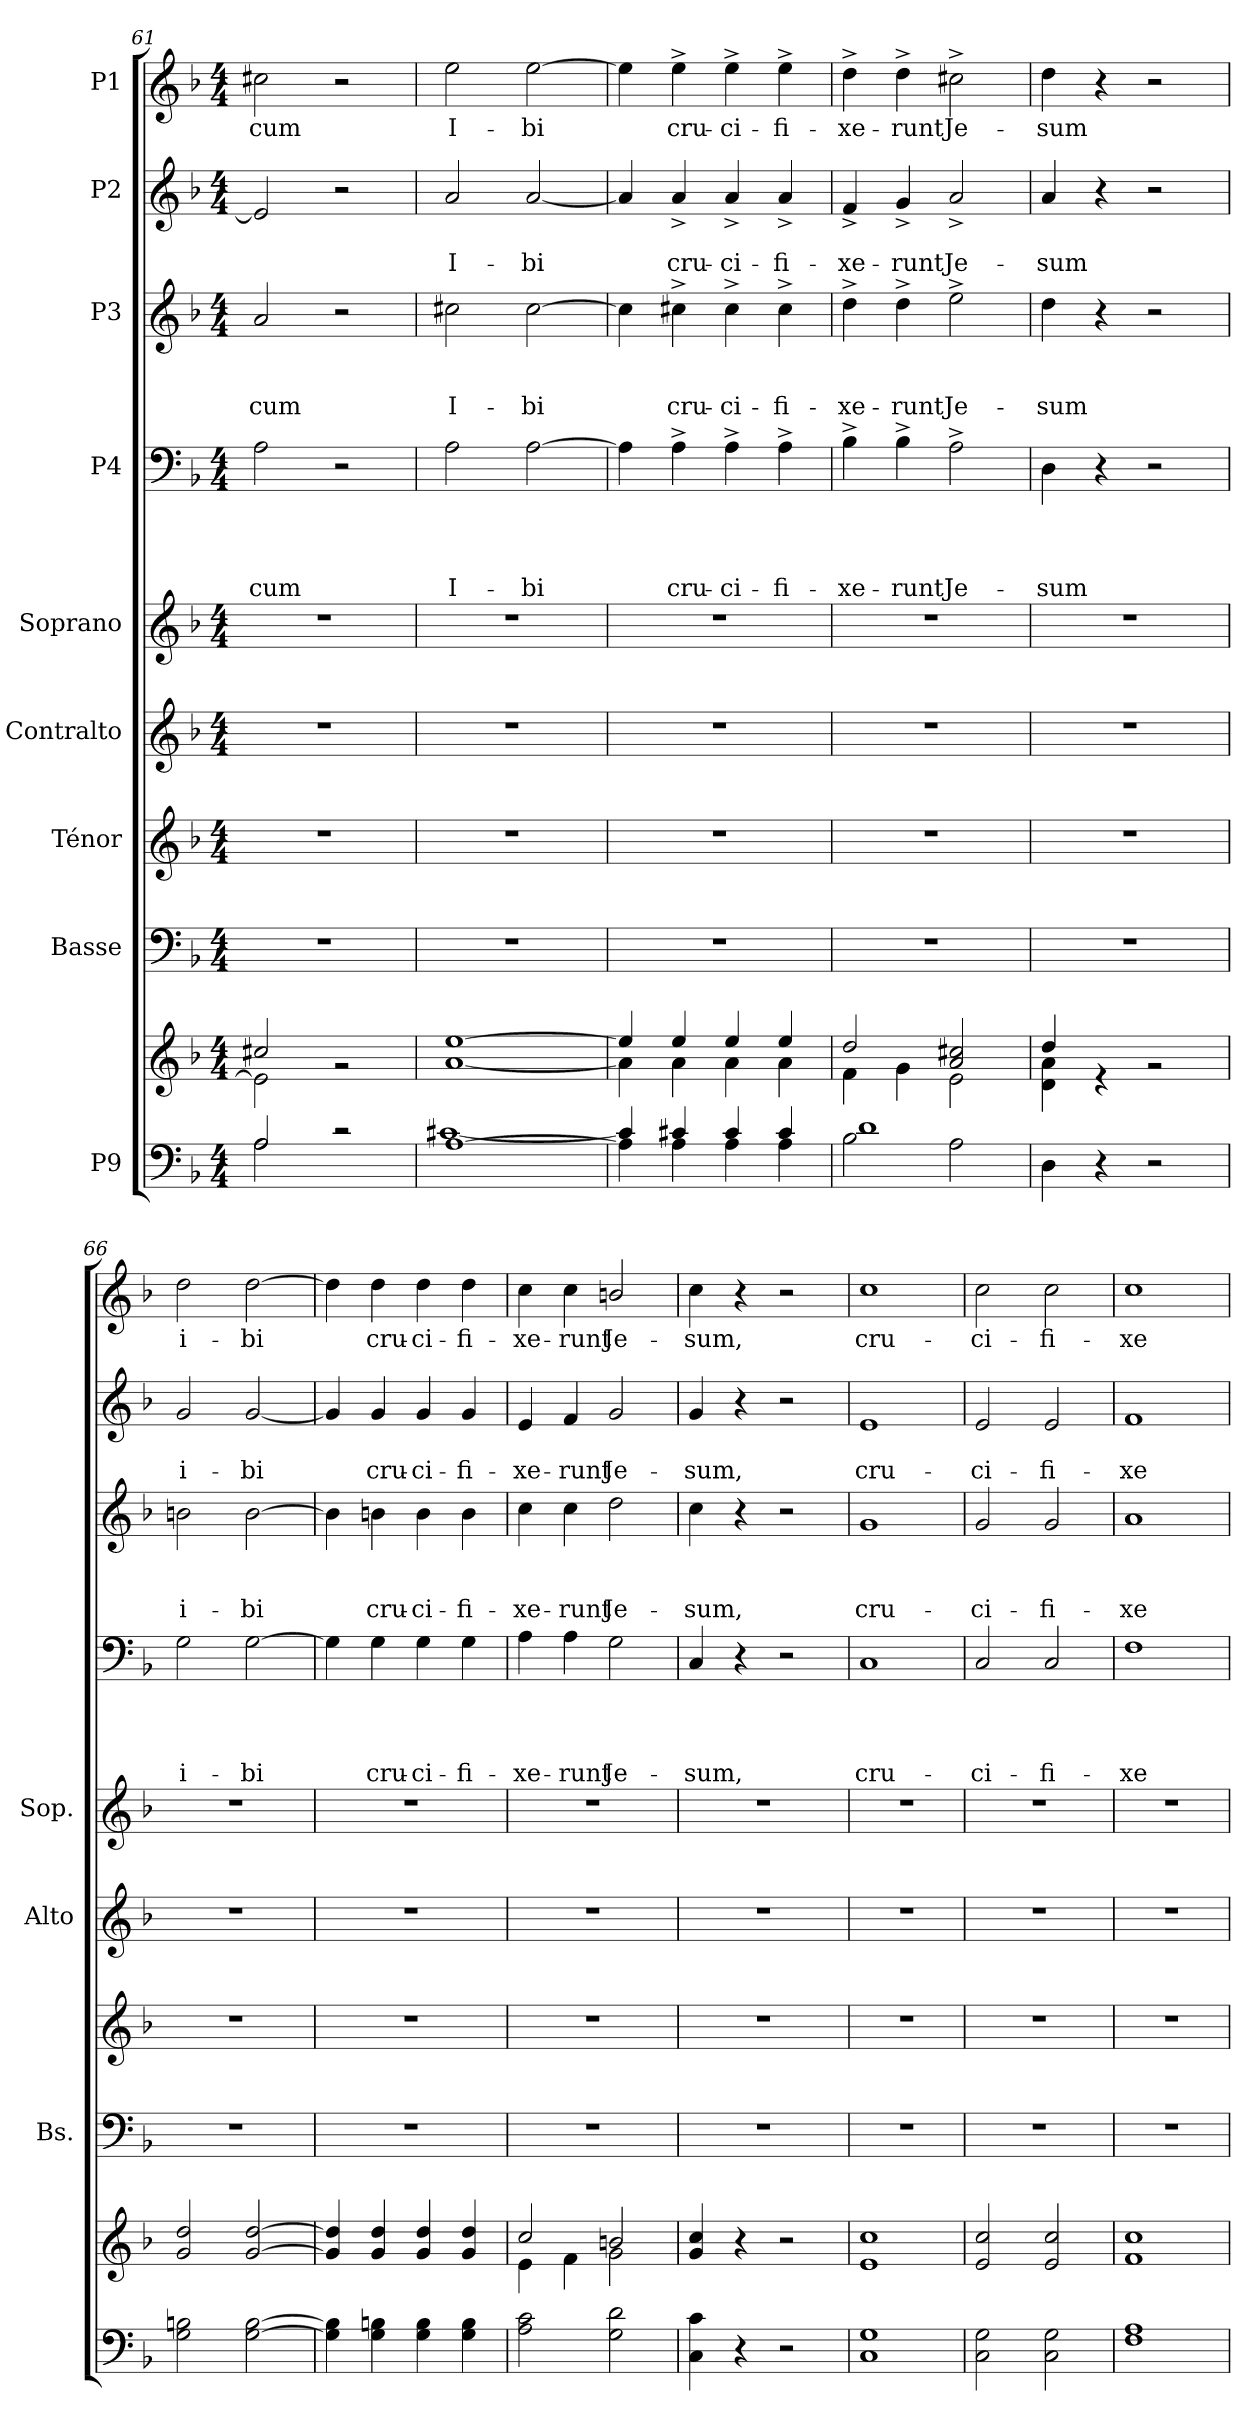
**kern	**kern	**kern	**kern	**kern	**kern	**kern	**text	**text	**text	**text	**kern	**text	**text	**text	**kern	**text	**text	**kern	**text
*part9	*part9	*part8	*part7	*part6	*part5	*part4	*part4	*part4	*part4	*part4	*part3	*part3	*part3	*part3	*part2	*part2	*part2	*part1	*part1
*staff10	*staff9	*staff8	*staff7	*staff6	*staff5	*staff4	*staff4	*staff4	*staff4	*staff4	*staff3	*staff3	*staff3	*staff3	*staff2	*staff2	*staff2	*staff1	*staff1
*I"P9	*	*I"Basse	*I"Ténor	*I"Contralto	*I"Soprano	*I"P4	*	*	*	*	*I"P3	*	*	*	*I"P2	*	*	*I"P1	*
*	*	*I'Bs.	*	*I'Alto	*I'Sop.	*	*	*	*	*	*	*	*	*	*	*	*	*	*
*clefF4	*clefG2	*clefF4	*clefG2	*clefG2	*clefG2	*clefF4	*	*	*	*	*clefG2	*	*	*	*clefG2	*	*	*clefG2	*
*	*	*	*ITrd7c12	*	*	*	*	*	*	*	*ITrd7c12	*	*	*	*	*	*	*	*
*k[b-]	*k[b-]	*k[b-]	*k[b-]	*k[b-]	*k[b-]	*k[b-]	*	*	*	*	*k[b-]	*	*	*	*k[b-]	*	*	*k[b-]	*
*F:	*F:	*F:	*F:	*F:	*F:	*F:	*	*	*	*	*F:	*	*	*	*F:	*	*	*F:	*
*M4/4	*M4/4	*M4/4	*M4/4	*M4/4	*M4/4	*M4/4	*	*	*	*	*M4/4	*	*	*	*M4/4	*	*	*M4/4	*
=61	=61	=61	=61	=61	=61	=61	=61	=61	=61	=61	=61	=61	=61	=61	=61	=61	=61	=61	=61
*^	*^	*	*	*	*	*	*	*	*	*	*	*	*	*	*	*	*	*	*
*	*^	*	*^	*	*	*	*	*	*	*	*	*	*	*	*	*	*	*	*	*	*
!	!	!	!	!	!	!	!	!	!	!	!	!	!	!LO:LY:b	!	!	!	!LO:LY:b	!	!	!	!	!LO:LY:b
2A\	2A/	1ryy	1ryy	2e\]	2cc#X/	1r	1r	1r	1r	2A\	.	.	.	-cum	2A/	.	.	-cum	2e/]	.	.	2cc#X\	-cum
2rc	2ryy	.	.	2ryy	2r	.	.	.	.	2r	.	.	.	.	2r	.	.	.	2r	.	.	2r	.
!!LO:PB:g=z
=62	=62	=62	=62	=62	=62	=62	=62	=62	=62	=62	=62	=62	=62	=62	=62	=62	=62	=62	=62	=62	=62	=62	=62
!	!	!	!	!	!	!	!	!	!	!	!	!	!	!LO:LY:b	!	!	!	!LO:LY:b	!	!	!LO:LY:b	!	!LO:LY:b
[<1A	[>1c#X	1ryy	1ryy	[<1a	[>1ee	1r	1r	1r	1r	2A\	.	.	.	I-	2c#X\	.	.	I-	2a/	.	I-	2ee\	I-
!	!	!	!	!	!	!	!	!	!	!	!	!	!	!LO:LY:b	!	!	!	!LO:LY:b	!	!	!LO:LY:b	!	!LO:LY:b
.	.	.	.	.	.	.	.	.	.	[>2A\	.	.	.	-bi	[<2c#\	.	.	-bi	[<2a/	.	-bi	[>2ee\	-bi
=63	=63	=63	=63	=63	=63	=63	=63	=63	=63	=63	=63	=63	=63	=63	=63	=63	=63	=63	=63	=63	=63	=63	=63
4A\]	4c#/]	1ryy	1ryy	4a\]	4ee/]	1r	1r	1r	1r	4A\]	.	.	.	.	4c#\]	.	.	.	4a/]	.	.	4ee\]	.
!	!	!	!	!	!	!	!	!	!	!	!	!	!	!LO:LY:b	!	!	!	!LO:LY:b	!	!	!LO:LY:b	!	!LO:LY:b
4A\	4c#X/	.	.	4a\	4ee/	.	.	.	.	4A^>\	.	.	.	cru-	4c#X^>\	.	.	cru-	4a^</	.	cru-	4ee^>\	cru-
!	!	!	!	!	!	!	!	!	!	!	!	!	!	!LO:LY:b	!	!	!	!LO:LY:b	!	!	!LO:LY:b	!	!LO:LY:b
4A\	4c#/	.	.	4a\	4ee/	.	.	.	.	4A^>\	.	.	.	-ci-	4c#^>\	.	.	-ci-	4a^</	.	-ci-	4ee^>\	-ci-
!	!	!	!	!	!	!	!	!	!	!	!	!	!	!LO:LY:b	!	!	!	!LO:LY:b	!	!	!LO:LY:b	!	!LO:LY:b
4A\	4c#/	.	.	4a\	4ee/	.	.	.	.	4A^>\	.	.	.	-fi-	4c#^>\	.	.	-fi-	4a^</	.	-fi-	4ee^>\	-fi-
=64	=64	=64	=64	=64	=64	=64	=64	=64	=64	=64	=64	=64	=64	=64	=64	=64	=64	=64	=64	=64	=64	=64	=64
!	!	!	!	!	!	!	!	!	!	!	!	!	!	!LO:LY:b	!	!	!	!LO:LY:b	!	!	!LO:LY:b	!	!LO:LY:b
2B-\	1d	1ryy	1ryy	2dd/	4f\	1r	1r	1r	1r	4B-^>\	.	.	.	-xe-	4d^>\	.	.	-xe-	4f^</	.	-xe-	4dd^>\	-xe-
!	!	!	!	!	!	!	!	!	!	!	!	!	!	!LO:LY:b	!	!	!	!LO:LY:b	!	!	!LO:LY:b	!	!LO:LY:b
.	.	.	.	.	4g\	.	.	.	.	4B-^>\	.	.	.	-runt	4d^>\	.	.	-runt	4g^</	.	-runt	4dd^>\	-runt
!	!	!	!	!	!	!	!	!	!	!	!	!	!	!LO:LY:b	!	!	!	!LO:LY:b	!	!	!LO:LY:b	!	!LO:LY:b
2A\	.	.	.	2a/ 2cc#X/	2e\	.	.	.	.	2A^>\	.	.	.	Je-	2e^>\	.	.	Je-	2a^</	.	Je-	2cc#X^>\	Je-
=65	=65	=65	=65	=65	=65	=65	=65	=65	=65	=65	=65	=65	=65	=65	=65	=65	=65	=65	=65	=65	=65	=65	=65
!	!	!	!	!	!	!	!	!	!	!	!	!	!	!LO:LY:b	!	!	!	!LO:LY:b	!	!	!LO:LY:b	!	!LO:LY:b
4D\	1ryy	1ryy	1ryy	4d\ 4a\	4dd/	1r	1r	1r	1r	4D\	.	.	.	-sum	4d\	.	.	-sum	4a/	.	-sum	4dd\	-sum
4r	.	.	.	2.ryy	4r	.	.	.	.	4r	.	.	.	.	4r	.	.	.	4r	.	.	4r	.
2r	.	.	.	.	2r	.	.	.	.	2r	.	.	.	.	2r	.	.	.	2r	.	.	2r	.
=66	=66	=66	=66	=66	=66	=66	=66	=66	=66	=66	=66	=66	=66	=66	=66	=66	=66	=66	=66	=66	=66	=66	=66
!	!	!	!	!	!	!	!	!	!	!	!	!	!	!LO:LY:b	!	!	!	!LO:LY:b	!	!	!LO:LY:b	!	!LO:LY:b
2G\ 2Bn\	1ryy	1ryy	1ryy	1ryy	2g/ 2dd/	1r	1r	1r	1r	2G\	.	.	.	i-	2Bn\	.	.	i-	2g/	.	i-	2dd\	i-
!	!	!	!	!	!	!	!	!	!	!	!	!	!	!LO:LY:b	!	!	!	!LO:LY:b	!	!	!LO:LY:b	!	!LO:LY:b
[<2G\ [>2B\	.	.	.	.	[<2g/ [>2dd/	.	.	.	.	[>2G\	.	.	.	-bi	[>2B\	.	.	-bi	[<2g/	.	-bi	[>2dd\	-bi
=67	=67	=67	=67	=67	=67	=67	=67	=67	=67	=67	=67	=67	=67	=67	=67	=67	=67	=67	=67	=67	=67	=67	=67
4G\] 4B\]	1ryy	1ryy	1ryy	1ryy	4g/] 4dd/]	1r	1r	1r	1r	4G\]	.	.	.	.	4B\]	.	.	.	4g/]	.	.	4dd\]	.
!	!	!	!	!	!	!	!	!	!	!	!	!	!	!LO:LY:b	!	!	!	!LO:LY:b	!	!	!LO:LY:b	!	!LO:LY:b
4G\ 4Bn\	.	.	.	.	4g/ 4dd/	.	.	.	.	4G\	.	.	.	cru-	4Bn\	.	.	cru-	4g/	.	cru-	4dd\	cru-
!	!	!	!	!	!	!	!	!	!	!	!	!	!	!LO:LY:b	!	!	!	!LO:LY:b	!	!	!LO:LY:b	!	!LO:LY:b
4G\ 4B\	.	.	.	.	4g/ 4dd/	.	.	.	.	4G\	.	.	.	-ci-	4B\	.	.	-ci-	4g/	.	-ci-	4dd\	-ci-
!	!	!	!	!	!	!	!	!	!	!	!	!	!	!LO:LY:b	!	!	!	!LO:LY:b	!	!	!LO:LY:b	!	!LO:LY:b
4G\ 4B\	.	.	.	.	4g/ 4dd/	.	.	.	.	4G\	.	.	.	-fi-	4B\	.	.	-fi-	4g/	.	-fi-	4dd\	-fi-
=68	=68	=68	=68	=68	=68	=68	=68	=68	=68	=68	=68	=68	=68	=68	=68	=68	=68	=68	=68	=68	=68	=68	=68
!	!	!	!	!	!	!	!	!	!	!	!	!	!	!LO:LY:b	!	!	!	!LO:LY:b	!	!	!LO:LY:b	!	!LO:LY:b
2A\ 2c\	1ryy	1ryy	1ryy	2cc/	4e\	1r	1r	1r	1r	4A\	.	.	.	-xe-	4c\	.	.	-xe-	4e/	.	-xe-	4cc\	-xe-
!	!	!	!	!	!	!	!	!	!	!	!	!	!	!LO:LY:b	!	!	!	!LO:LY:b	!	!	!LO:LY:b	!	!LO:LY:b
.	.	.	.	.	4f\	.	.	.	.	4A\	.	.	.	-runt	4c\	.	.	-runt	4f/	.	-runt	4cc\	-runt
!	!	!	!	!	!	!	!	!	!	!	!	!	!	!LO:LY:b	!	!	!	!LO:LY:b	!	!	!LO:LY:b	!	!LO:LY:b
2G\ 2d\	.	.	.	2bn/	2g\	.	.	.	.	2G\	.	.	.	Je-	2d\	.	.	Je-	2g/	.	Je-	2bn/	Je-
=69	=69	=69	=69	=69	=69	=69	=69	=69	=69	=69	=69	=69	=69	=69	=69	=69	=69	=69	=69	=69	=69	=69	=69
!	!	!	!	!	!	!	!	!	!	!	!	!	!	!LO:LY:b	!	!	!	!LO:LY:b	!	!	!LO:LY:b	!	!LO:LY:b
4C\ 4c\	1ryy	1ryy	1ryy	1ryy	4g/ 4cc/	1r	1r	1r	1r	4C/	.	.	.	-sum,	4c\	.	.	-sum,	4g/	.	-sum,	4cc\	-sum,
4r	.	.	.	.	4r	.	.	.	.	4r	.	.	.	.	4r	.	.	.	4r	.	.	4r	.
2r	.	.	.	.	2r	.	.	.	.	2r	.	.	.	.	2r	.	.	.	2r	.	.	2r	.
!!LO:PB:g=z
=70	=70	=70	=70	=70	=70	=70	=70	=70	=70	=70	=70	=70	=70	=70	=70	=70	=70	=70	=70	=70	=70	=70	=70
!	!	!	!	!	!	!	!	!	!	!	!	!	!	!LO:LY:b	!	!	!	!LO:LY:b	!	!	!LO:LY:b	!	!LO:LY:b
1C 1G	1ryy	1ryy	1ryy	1ryy	1e 1cc	1r	1r	1r	1r	1C	.	.	.	cru-	1G	.	.	cru-	1e	.	cru-	1cc	cru-
=71	=71	=71	=71	=71	=71	=71	=71	=71	=71	=71	=71	=71	=71	=71	=71	=71	=71	=71	=71	=71	=71	=71	=71
!	!	!	!	!	!	!	!	!	!	!	!	!	!	!LO:LY:b	!	!	!	!LO:LY:b	!	!	!LO:LY:b	!	!LO:LY:b
2C\ 2G\	1ryy	1ryy	1ryy	1ryy	2e/ 2cc/	1r	1r	1r	1r	2C/	.	.	.	-ci-	2G/	.	.	-ci-	2e/	.	-ci-	2cc\	-ci-
!	!	!	!	!	!	!	!	!	!	!	!	!	!	!LO:LY:b	!	!	!	!LO:LY:b	!	!	!LO:LY:b	!	!LO:LY:b
2C\ 2G\	.	.	.	.	2e/ 2cc/	.	.	.	.	2C/	.	.	.	-fi-	2G/	.	.	-fi-	2e/	.	-fi-	2cc\	-fi-
=72	=72	=72	=72	=72	=72	=72	=72	=72	=72	=72	=72	=72	=72	=72	=72	=72	=72	=72	=72	=72	=72	=72	=72
!	!	!	!	!	!	!	!	!	!	!	!	!	!	!LO:LY:b	!	!	!	!LO:LY:b	!	!	!LO:LY:b	!	!LO:LY:b
1F 1A	1ryy	1ryy	1ryy	1ryy	1f 1cc	1r	1r	1r	1r	1F	.	.	.	-xe-	1A	.	.	-xe-	1f	.	-xe-	1cc	-xe-
*v	*v	*v	*	*	*	*	*	*	*	*	*	*	*	*	*	*	*	*	*	*	*	*	*
*	*v	*v	*v	*	*	*	*	*	*	*	*	*	*	*	*	*	*	*	*	*	*
=	=	=	=	=	=	=	=	=	=	=	=	=	=	=	=	=	=	=	=
*-	*-	*-	*-	*-	*-	*-	*-	*-	*-	*-	*-	*-	*-	*-	*-	*-	*-	*-	*-
